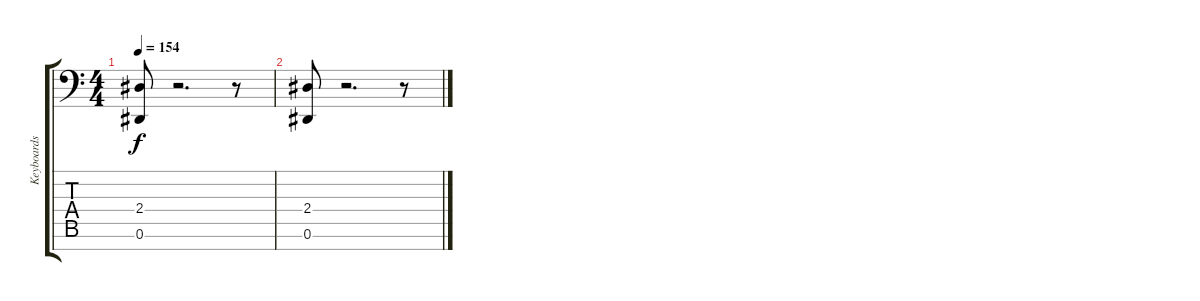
\track ("Keyboards" "Keyboards") {instrument lead2sawtooth bank 255}
\staff {score tabs}
\tuning (Eb4 Bb3 Gb3 Db3 Ab2 Eb2 Bb1) {hide}
\ts (4 4)
\tempo 155
\tempo 154
\clef f4
\ks c
(2.4 0.6).8{dy f} r.2{d} r.8 |
(2.4 0.6).8 r.2{d} r.8
